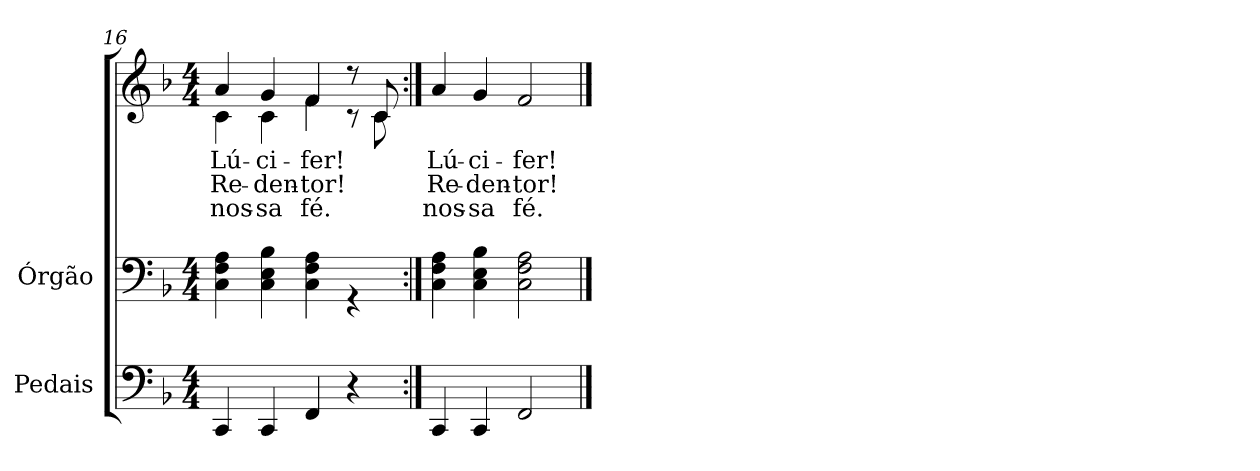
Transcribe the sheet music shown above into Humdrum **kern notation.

**kern	**kern	**kern	**text	**text	**text
*part2	*part1	*part1	*part1	*part1	*part1
*staff3	*staff2	*staff1	*staff1	*staff1	*staff1
*I"Pedais	*I"Órgão	*	*	*	*
*I'Ped.	*I'Órg.	*	*	*	*
*clefF4	*clefF4	*clefG2	*	*	*
*k[b-]	*k[b-]	*k[b-]	*	*	*
*F:	*F:	*F:	*	*	*
*M4/4	*M4/4	*M4/4	*	*	*
=16	=16	=16	=16	=16	=16
*	*^	*	*	*	*
!	!	!	!	!LO:LY:b:color=#000000	!LO:LY:b:color=#000000	!LO:LY:b:color=#000000
*	*	*	*^	*	*	*
4CCi/	1ryy	4Ci\ 4Fi 4Ai	4ai/	4ci\	Lú-	Re-	nos-
!	!	!	!	!	!LO:LY:b:color=#000000	!LO:LY:b:color=#000000	!LO:LY:b:color=#000000
4CCi/	.	4Ci\ 4Ei 4B-i	4gi/	4ci\	-ci-	-den-	-sa
!	!	!	!	!	!LO:LY:b:color=#000000	!LO:LY:b:color=#000000	!LO:LY:b:color=#000000
4FFi/	.	4Ci\ 4Fi 4Ai	4fi/	4fi\	-fer!	-tor!	fé.
4r	.	4r	8r	8r	.	.	.
.	.	.	8ci/	8ci\	.	.	.
*	*	*	*v	*v	*	*	*
=17:|!	=17:|!	=17:|!	=17:|!	=17:|!	=17:|!	=17:|!
*	*	*	*^	*	*	*
!	!	!	!	!	!LO:LY:b:color=#000000	!LO:LY:b:color=#000000	!LO:LY:b:color=#000000
*	*	*	*v	*v	*	*	*
4CCi/	1ryy	4Ci\ 4Fi 4Ai	4ai/	Lú-	Re-	nos-
!	!	!	!	!LO:LY:b:color=#000000	!LO:LY:b:color=#000000	!LO:LY:b:color=#000000
4CCi/	.	4Ci\ 4Ei 4B-i	4gi/	-ci-	-den-	-sa
!	!	!	!	!LO:LY:b:color=#000000	!LO:LY:b:color=#000000	!LO:LY:b:color=#000000
2FFi/	.	2Ci\ 2Fi 2Ai	2fi/	-fer!	-tor!	fé.
*	*v	*v	*	*	*	*
==	==	==	==	==	==
*-	*-	*-	*-	*-	*-
